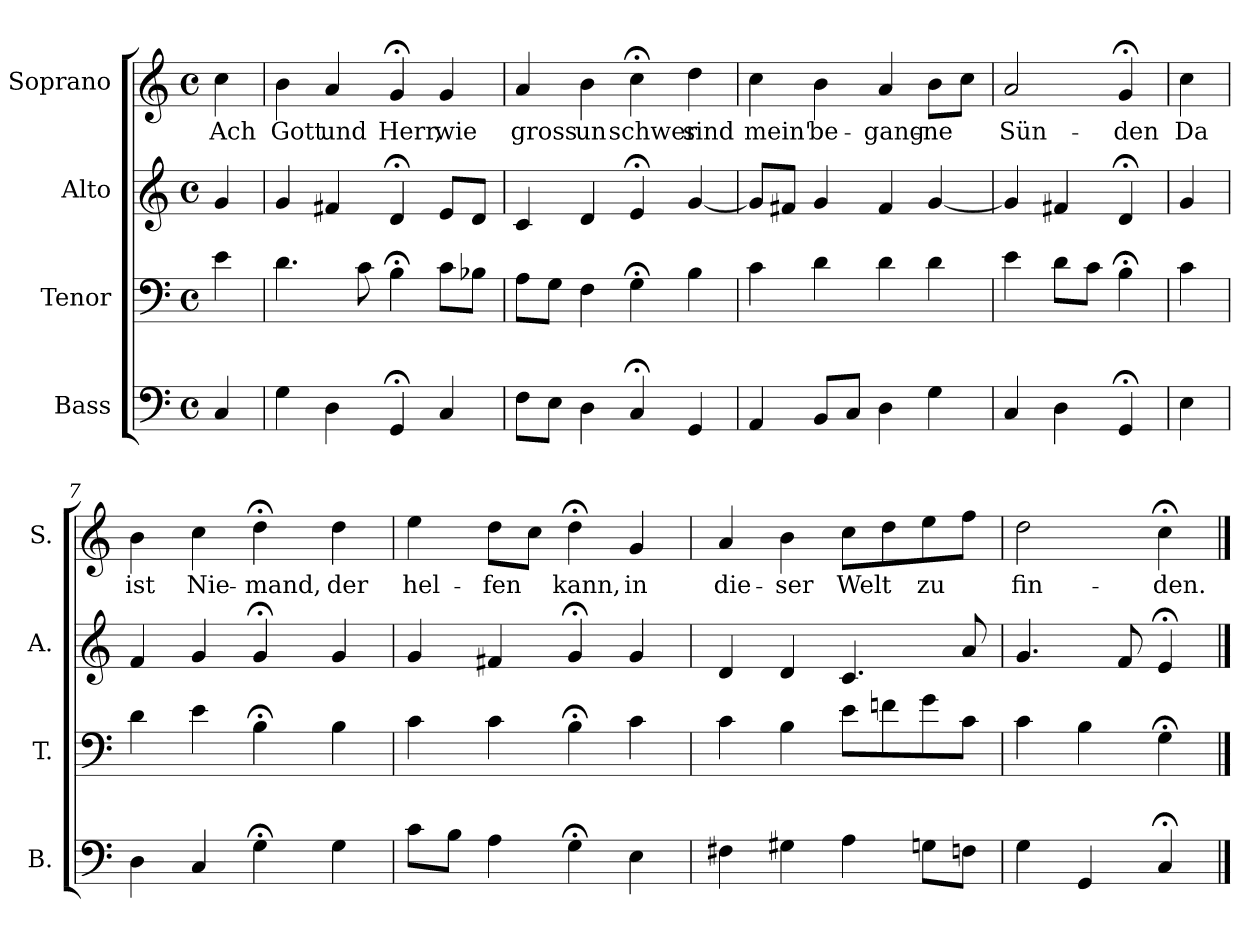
**kern	**kern	**kern	**kern	**text
*part4	*part3	*part2	*part1	*part1
*staff4	*staff3	*staff2	*staff1	*staff1
*I"Bass	*I"Tenor	*I"Alto	*I"Soprano	*
*I'B.	*I'T.	*I'A.	*I'S.	*
*clefF4	*clefF4	*clefG2	*clefG2	*
*k[]	*k[]	*k[]	*k[]	*
*M4/4	*M4/4	*M4/4	*M4/4	*
*met(c)	*met(c)	*met(c)	*met(c)	*
=1	=1	=1	=1	=1
!	!	!	!	!LO:LY:b
4C/	4e\	4g/	4cc\	Ach
=2	=2	=2	=2	=2
!	!	!	!	!LO:LY:b
4G\	4.d\	4g/	4b\	Gott
!	!	!	!	!LO:LY:b
4D\	.	4f#X/	4a/	und
.	8c\	.	.	.
!	!	!	!	!LO:LY:b
4GG;</	4B;<\	4d;</	4g;</	Herr,
!	!	!	!	!LO:LY:b
4C/	8c\L	8e/L	4g/	wie
.	8B-X\J	8d/J	.	.
=3	=3	=3	=3	=3
!	!	!	!	!LO:LY:b
8F\L	8A\L	4c/	4a/	gross
8E\J	8G\J	.	.	.
!	!	!	!	!LO:LY:b
4D\	4F\	4d/	4b\	un
!	!	!	!	!LO:LY:b
4C;</	4G;<\	4e;</	4cc;<\	schwer
!	!	!	!	!LO:LY:b
4GG/	4B\	[4g/	4dd\	sind
=4	=4	=4	=4	=4
!	!	!	!	!LO:LY:b
4AA/	4c\	8g/L]	4cc\	mein'
.	.	8f#X/J	.	.
!	!	!	!	!LO:LY:b
8BB/L	4d\	4g/	4b\	be-
8C/J	.	.	.	.
!	!	!	!	!LO:LY:b
4D\	4d\	4f#/	4a/	-gang-
!	!	!	!	!LO:LY:b
4G\	4d\	[4g/	8b\L	-ne
.	.	.	8cc\J	.
=5	=5	=5	=5	=5
!	!	!	!	!LO:LY:b
4C/	4e\	4g/]	2a/	Sün-
4D\	8d\L	4f#X/	.	.
.	8c\J	.	.	.
!	!	!	!	!LO:LY:b
4GG;</	4B;<\	4d;</	4g;</	-den
!!LO:LB:g=z
=6	=6	=6	=6	=6
!	!	!	!	!LO:LY:b
4E\	4c\	4g/	4cc\	Da
=7	=7	=7	=7	=7
!	!	!	!	!LO:LY:b
4D\	4d\	4f/	4b\	ist
!	!	!	!	!LO:LY:b
4C/	4e\	4g/	4cc\	Nie-
!	!	!	!	!LO:LY:b
4G;<\	4B;<\	4g;</	4dd;<\	-mand,
!	!	!	!	!LO:LY:b
4G\	4B\	4g/	4dd\	der
=8	=8	=8	=8	=8
!	!	!	!	!LO:LY:b
8c\L	4c\	4g/	4ee\	hel-
8B\J	.	.	.	.
!	!	!	!	!LO:LY:b
4A\	4c\	4f#X/	8dd\L	-fen
.	.	.	8cc\J	.
!	!	!	!	!LO:LY:b
4G;<\	4B;<\	4g;</	4dd;<\	kann,
!	!	!	!	!LO:LY:b
4E\	4c\	4g/	4g/	in
=9	=9	=9	=9	=9
!	!	!	!	!LO:LY:b
4F#X\	4c\	4d/	4a/	die-
!	!	!	!	!LO:LY:b
4G#X\	4B\	4d/	4b\	-ser
!	!	!	!	!LO:LY:b
4A\	8e\L	4.c/	8cc\L	Welt
.	8fn\	.	8dd\	.
!	!	!	!	!LO:LY:b
8Gn\L	8g\	.	8ee\	zu
8Fn\J	8c\J	8a/	8ff\J	.
=10	=10	=10	=10	=10
!	!	!	!	!LO:LY:b
4G\	4c\	4.g/	2dd\	fin-
4GG/	4B\	.	.	.
.	.	8f/	.	.
!	!	!	!	!LO:LY:b
4C;</	4G;<\	4e;</	4cc;<\	-den.
==	==	==	==	==
*-	*-	*-	*-	*-
